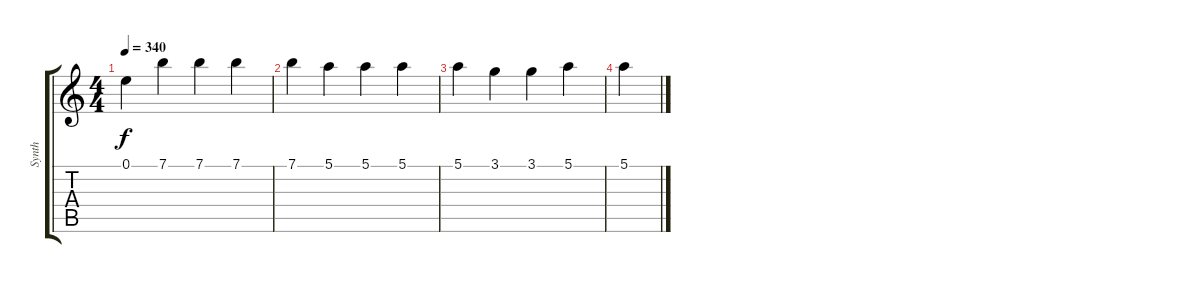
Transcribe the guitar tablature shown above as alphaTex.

\track ("Synth" "Synth") {instrument overdrivenguitar}
\staff {score tabs}
\tuning (E4 B3 G3 D3 A2 E2) {hide}
\ts (4 4)
\tempo 340
\clef g2
\ks c
0.1.4{dy f} 7.1.4 7.1.4 7.1.4 |
7.1.4 5.1.4 5.1.4 5.1.4 |
5.1.4 3.1.4 3.1.4 5.1.4 |
5.1.4
